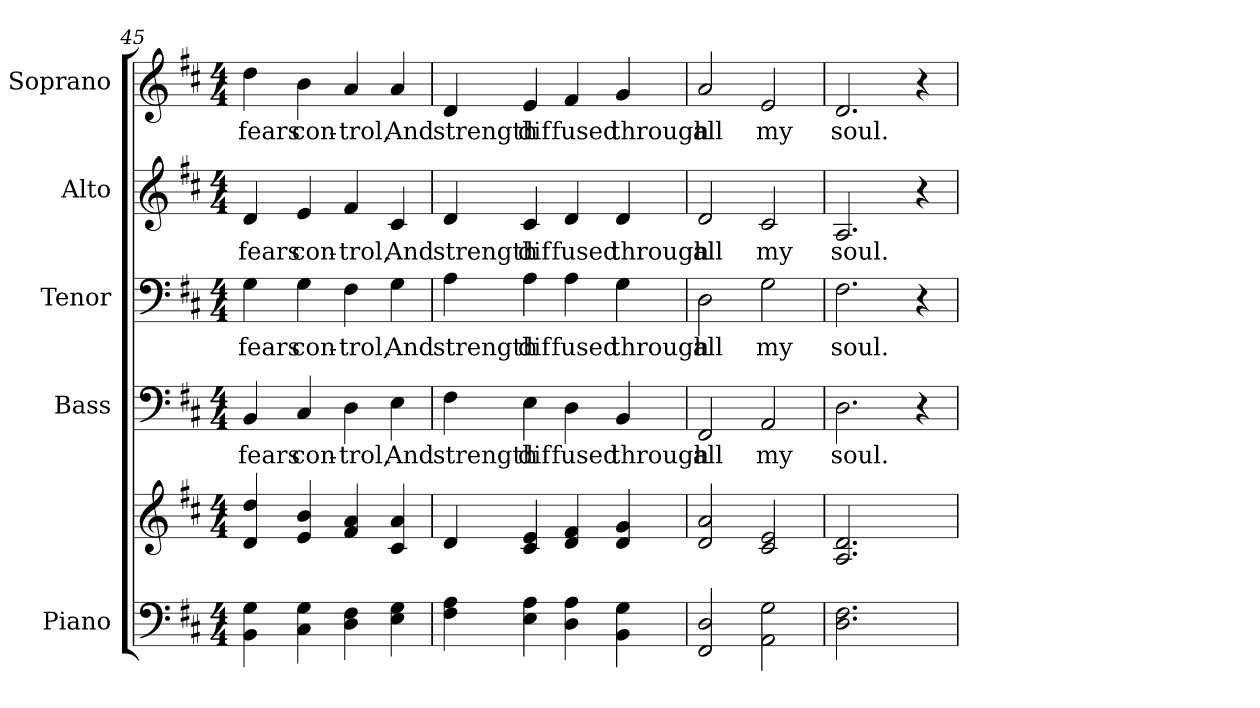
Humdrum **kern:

**kern	**kern	**kern	**text	**kern	**text	**kern	**text	**kern	**text
*part5	*part5	*part4	*part4	*part3	*part3	*part2	*part2	*part1	*part1
*staff6	*staff5	*staff4	*staff4	*staff3	*staff3	*staff2	*staff2	*staff1	*staff1
*I"Piano	*	*I"Bass	*	*I"Tenor	*	*I"Alto	*	*I"Soprano	*
*I'Pno.	*	*I'B.	*	*I'T.	*	*I'A.	*	*I'S.	*
*clefF4	*clefG2	*clefF4	*	*clefF4	*	*clefG2	*	*clefG2	*
*k[f#c#]	*k[f#c#]	*k[f#c#]	*	*k[f#c#]	*	*k[f#c#]	*	*k[f#c#]	*
*D:	*D:	*D:	*	*D:	*	*D:	*	*D:	*
*M4/4	*M4/4	*M4/4	*	*M4/4	*	*M4/4	*	*M4/4	*
=45	=45	=45	=45	=45	=45	=45	=45	=45	=45
!	!	!	!LO:LY:b:color=#000000	!	!	!	!	!	!
!	!	!	!	!	!LO:LY:b:color=#000000	!	!	!	!
!	!	!	!	!	!	!	!LO:LY:b:color=#000000	!	!
!	!	!	!	!	!	!	!	!	!LO:LY:b:color=#000000
4BBi\ 4Gi	4di/ 4ddi	4BBi/	fears	4Gi\	fears	4di/	fears	4ddi\	fears
!	!	!	!LO:LY:b:color=#000000	!	!	!	!	!	!
!	!	!	!	!	!LO:LY:b:color=#000000	!	!	!	!
!	!	!	!	!	!	!	!LO:LY:b:color=#000000	!	!
!	!	!	!	!	!	!	!	!	!LO:LY:b:color=#000000
4C#i\ 4Gi	4ei/ 4bi	4C#i/	con-	4Gi\	con-	4ei/	con-	4bi\	con-
!	!	!	!LO:LY:b:color=#000000	!	!	!	!	!	!
!	!	!	!	!	!LO:LY:b:color=#000000	!	!	!	!
!	!	!	!	!	!	!	!LO:LY:b:color=#000000	!	!
!	!	!	!	!	!	!	!	!	!LO:LY:b:color=#000000
4Di\ 4F#i	4f#i/ 4ai	4Di\	-trol,	4F#i\	-trol,	4f#i/	-trol,	4ai/	-trol,
!	!	!	!LO:LY:b:color=#000000	!	!	!	!	!	!
!	!	!	!	!	!LO:LY:b:color=#000000	!	!	!	!
!	!	!	!	!	!	!	!LO:LY:b:color=#000000	!	!
!	!	!	!	!	!	!	!	!	!LO:LY:b:color=#000000
4Ei\ 4Gi	4c#i/ 4ai	4Ei\	And	4Gi\	And	4c#i/	And	4ai/	And
!!LO:PB:g=z
=46	=46	=46	=46	=46	=46	=46	=46	=46	=46
!	!	!	!LO:LY:b:color=#000000	!	!	!	!	!	!
!	!	!	!	!	!LO:LY:b:color=#000000	!	!	!	!
!	!	!	!	!	!	!	!LO:LY:b:color=#000000	!	!
!	!	!	!	!	!	!	!	!	!LO:LY:b:color=#000000
4F#i\ 4Ai	4di/	4F#i\	strength	4Ai\	strength	4di/	strength	4di/	strength
!	!	!	!LO:LY:b:color=#000000	!	!	!	!	!	!
!	!	!	!	!	!LO:LY:b:color=#000000	!	!	!	!
!	!	!	!	!	!	!	!LO:LY:b:color=#000000	!	!
!	!	!	!	!	!	!	!	!	!LO:LY:b:color=#000000
4Ei\ 4Ai	4c#i/ 4ei	4Ei\	dif	4Ai\	dif	4c#i/	dif	4ei/	dif
!	!	!	!LO:LY:b:color=#000000	!	!	!	!	!	!
!	!	!	!	!	!LO:LY:b:color=#000000	!	!	!	!
!	!	!	!	!	!	!	!LO:LY:b:color=#000000	!	!
!	!	!	!	!	!	!	!	!	!LO:LY:b:color=#000000
4Di\ 4Ai	4di/ 4f#i	4Di\	fused	4Ai\	fused	4di/	fused	4f#i/	fused
!	!	!	!LO:LY:b:color=#000000	!	!	!	!	!	!
!	!	!	!	!	!LO:LY:b:color=#000000	!	!	!	!
!	!	!	!	!	!	!	!LO:LY:b:color=#000000	!	!
!	!	!	!	!	!	!	!	!	!LO:LY:b:color=#000000
4BBi\ 4Gi	4di/ 4gi	4BBi/	through	4Gi\	through	4di/	through	4gi/	through
=47	=47	=47	=47	=47	=47	=47	=47	=47	=47
!	!	!	!LO:LY:b:color=#000000	!	!	!	!	!	!
!	!	!	!	!	!LO:LY:b:color=#000000	!	!	!	!
!	!	!	!	!	!	!	!LO:LY:b:color=#000000	!	!
!	!	!	!	!	!	!	!	!	!LO:LY:b:color=#000000
2FF#i/ 2Di	2di/ 2ai	2FF#i/	all	2Di\	all	2di/	all	2ai/	all
!	!	!	!LO:LY:b:color=#000000	!	!	!	!	!	!
!	!	!	!	!	!LO:LY:b:color=#000000	!	!	!	!
!	!	!	!	!	!	!	!LO:LY:b:color=#000000	!	!
!	!	!	!	!	!	!	!	!	!LO:LY:b:color=#000000
2AAi\ 2Gi	2c#i/ 2ei	2AAi/	my	2Gi\	my	2c#i/	my	2ei/	my
=48	=48	=48	=48	=48	=48	=48	=48	=48	=48
!	!	!	!LO:LY:b:color=#000000	!	!	!	!	!	!
!	!	!	!	!	!LO:LY:b:color=#000000	!	!	!	!
!	!	!	!	!	!	!	!LO:LY:b:color=#000000	!	!
!	!	!	!	!	!	!	!	!	!LO:LY:b:color=#000000
2.Di\ 2.F#i	2.Ai/ 2.di	2.Di\	soul.	2.F#i\	soul.	2.Ai/	soul.	2.di/	soul.
4ryy	4ryy	4r	.	4r	.	4r	.	4r	.
=	=	=	=	=	=	=	=	=	=
*-	*-	*-	*-	*-	*-	*-	*-	*-	*-
